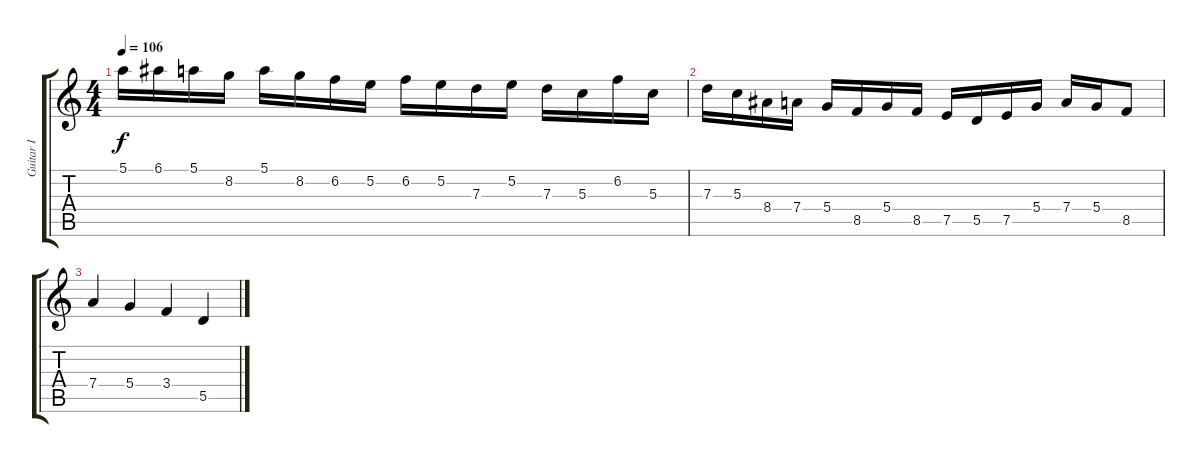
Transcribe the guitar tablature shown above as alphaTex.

\track ("Guitar I" "Guitar I") {instrument distortionguitar}
\staff {score tabs}
\tuning (E4 B3 G3 D3 A2 E2) {hide}
\ts (4 4)
\tempo 106
\clef g2
\ks c
5.1.16{dy f} 6.1.16 5.1.16 8.2.16 5.1.16 8.2.16 6.2.16 5.2.16 6.2.16 5.2.16 7.3.16 5.2.16 7.3.16 5.3.16 6.2.16 5.3.16 |
7.3.16 5.3.16 8.4.16 7.4.16 5.4.16 8.5.16 5.4.16 8.5.16 7.5.16 5.5.16 7.5.16 5.4.16 7.4.16 5.4.16 8.5.8 |
7.4.4 5.4.4 3.4.4 5.5.4
